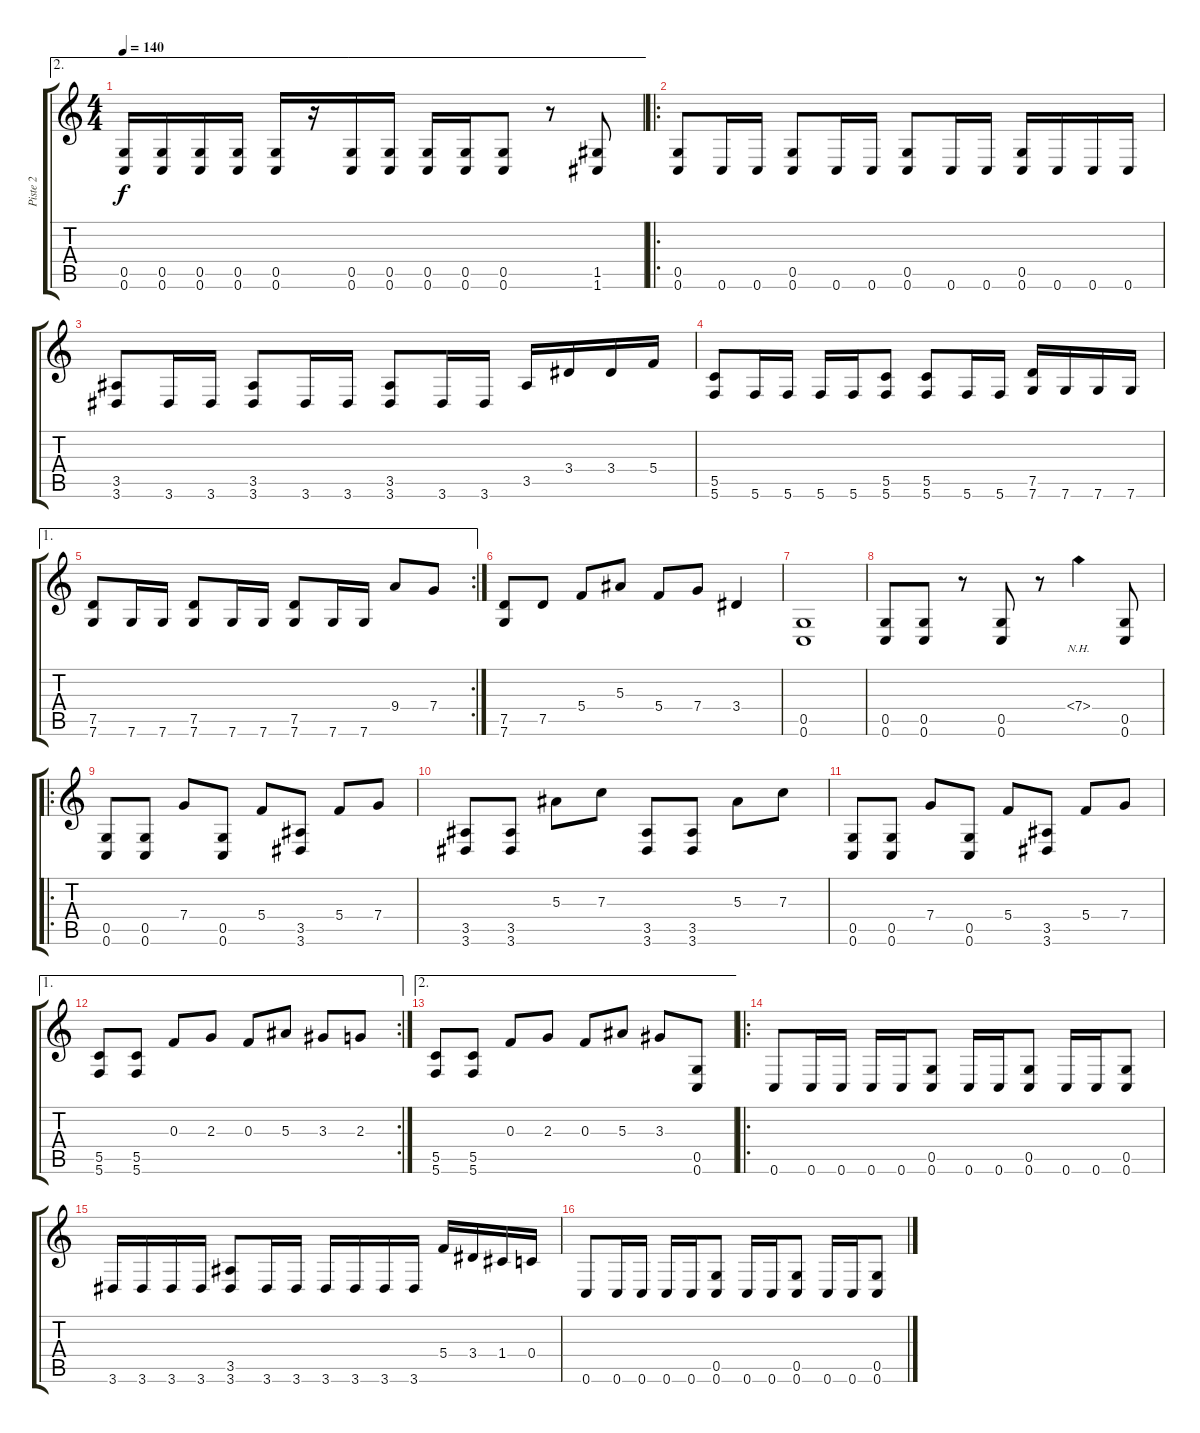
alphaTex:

\track ("Piste 2" "Piste 2") {instrument distortionguitar}
\staff {score tabs}
\tuning (D4 A3 F3 C3 G2 C2) {hide}
\ae 2
\ts (4 4)
\tempo 140
\clef g2
\ks c
(0.5 0.6).16{dy f} (0.5 0.6).16 (0.5 0.6).16 (0.5 0.6).16 (0.5 0.6).16 r.16 (0.5 0.6).16 (0.5 0.6).16 (0.5 0.6).16 (0.5 0.6).16 (0.5 0.6).8 r.8 (1.5 1.6).8 |
\ro
(0.5 0.6).8 0.6.16 0.6.16 (0.5 0.6).8 0.6.16 0.6.16 (0.5 0.6).8 0.6.16 0.6.16 (0.5 0.6).16 0.6.16 0.6.16 0.6.16 |
(3.5 3.6).8 3.6.16 3.6.16 (3.5 3.6).8 3.6.16 3.6.16 (3.5 3.6).8 3.6.16 3.6.16 3.5.16 3.4.16 3.4.16 5.4.16 |
(5.5 5.6).8 5.6.16 5.6.16 5.6.16 5.6.16 (5.5 5.6).8 (5.5 5.6).8 5.6.16 5.6.16 (7.5 7.6).16 7.6.16 7.6.16 7.6.16 |
\ae 1
\rc 2
(7.5 7.6).8 7.6.16 7.6.16 (7.5 7.6).8 7.6.16 7.6.16 (7.5 7.6).8 7.6.16 7.6.16 9.4.8 7.4.8 |
(7.5 7.6).8 7.5.8 5.4.8 5.3.8 5.4.8 7.4.8 3.4.4 |
(0.5 0.6).1 |
(0.5 0.6).8 (0.5 0.6).8 r.8 (0.5 0.6).8 r.8 7.4{nh}.4 (0.5 0.6).8 |
\ro
(0.5 0.6).8 (0.5 0.6).8 7.4.8 (0.5 0.6).8 5.4.8 (3.5 3.6).8 5.4.8 7.4.8 |
(3.5 3.6).8 (3.5 3.6).8 5.3.8 7.3.8 (3.5 3.6).8 (3.5 3.6).8 5.3.8 7.3.8 |
(0.5 0.6).8 (0.5 0.6).8 7.4.8 (0.5 0.6).8 5.4.8 (3.5 3.6).8 5.4.8 7.4.8 |
\ae 1
\rc 2
(5.5 5.6).8 (5.5 5.6).8 0.3.8 2.3.8 0.3.8 5.3.8 3.3.8 2.3.8 |
\ae 2
(5.5 5.6).8 (5.5 5.6).8 0.3.8 2.3.8 0.3.8 5.3.8 3.3.8 (0.5 0.6).8 |
\ro
0.6.8 0.6.16 0.6.16 0.6.16 0.6.16 (0.5 0.6).8 0.6.16 0.6.16 (0.5 0.6).8 0.6.16 0.6.16 (0.5 0.6).8 |
3.6.16 3.6.16 3.6.16 3.6.16 (3.5 3.6).8 3.6.16 3.6.16 3.6.16 3.6.16 3.6.16 3.6.16 5.4.16 3.4.16 1.4.16 0.4.16 |
0.6.8 0.6.16 0.6.16 0.6.16 0.6.16 (0.5 0.6).8 0.6.16 0.6.16 (0.5 0.6).8 0.6.16 0.6.16 (0.5 0.6).8
